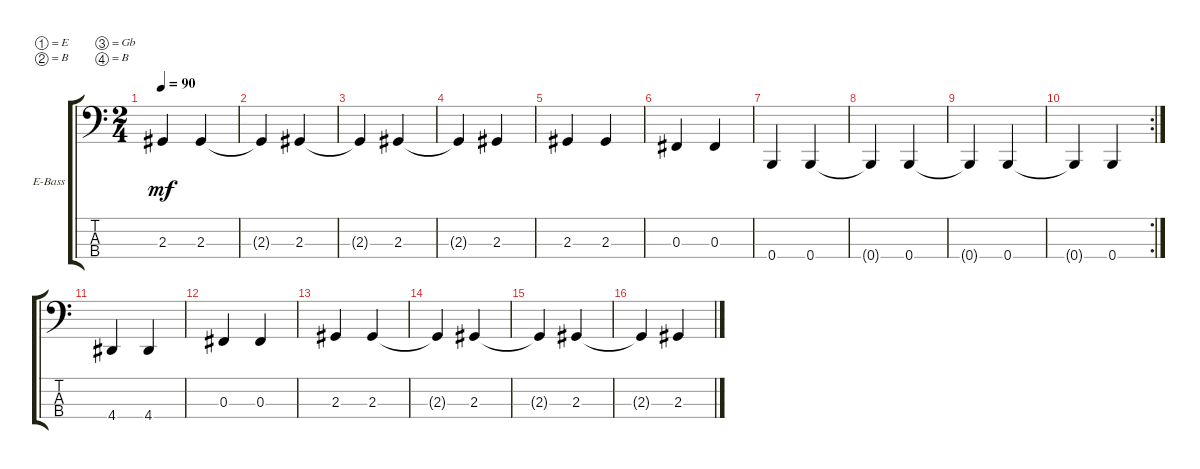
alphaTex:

\bracketExtendMode groupsimilarinstruments
\firstSystemTrackNameOrientation horizontal
\otherSystemsTrackNameOrientation horizontal
\track ("Track 2" "E-Bass") {instrument electricbassfinger}
\staff {score tabs}
\tuning (E2 B1 Gb1 B0)
\ts (2 4)
\tempo 90
\clef f4
\ks c
2.3.4{dy mf} 2.3.4 |
2.3{t}.4 2.3.4 |
2.3{t}.4 2.3.4 |
2.3{t}.4 2.3.4 |
2.3.4 2.3.4 |
0.3.4 0.3.4 |
0.4.4 0.4.4 |
0.4{t}.4 0.4.4 |
0.4{t}.4 0.4.4 |
\rc 2
0.4{t}.4 0.4.4 |
4.4.4 4.4.4 |
0.3.4 0.3.4 |
2.3.4 2.3.4 |
2.3{t}.4 2.3.4 |
2.3{t}.4 2.3.4 |
2.3{t}.4 2.3.4
